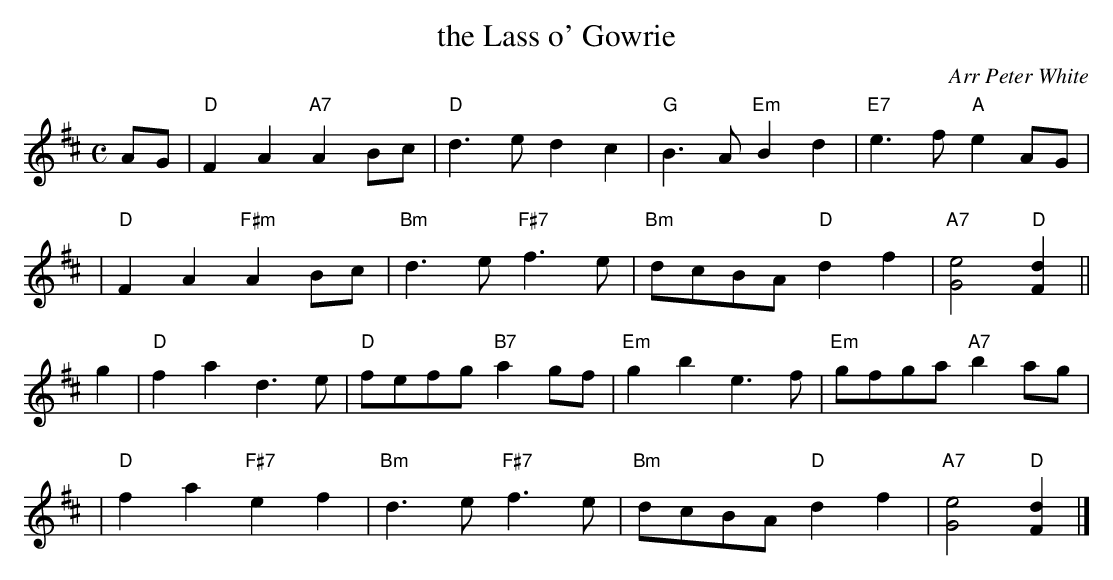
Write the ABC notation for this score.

X:1
T: the Lass o' Gowrie
O: Arr Peter White
M: C
L: 1/8
K: D
AG \
| "D"F2A2 "A7"A2Bc | "D"d3e d2c2 | "G"B3A "Em"B2d2 | "E7"e3f "A"e2AG |
| "D"F2A2 "F#m"A2Bc | "Bm"d3e "F#7"f3e | "Bm"dcBA "D"d2f2 | "A7"[e4G4] "D"[d2F2] ||
g2 \
| "D"f2a2 d3e | "D"fefg "B7"a2gf | "Em"g2b2 e3f | "Em"gfga "A7"b2ag |
| "D"f2a2 "F#7"e2f2 | "Bm"d3e "F#7"f3e | "Bm"dcBA "D"d2f2 | "A7"[e4G4] "D"[d2F2] |]
